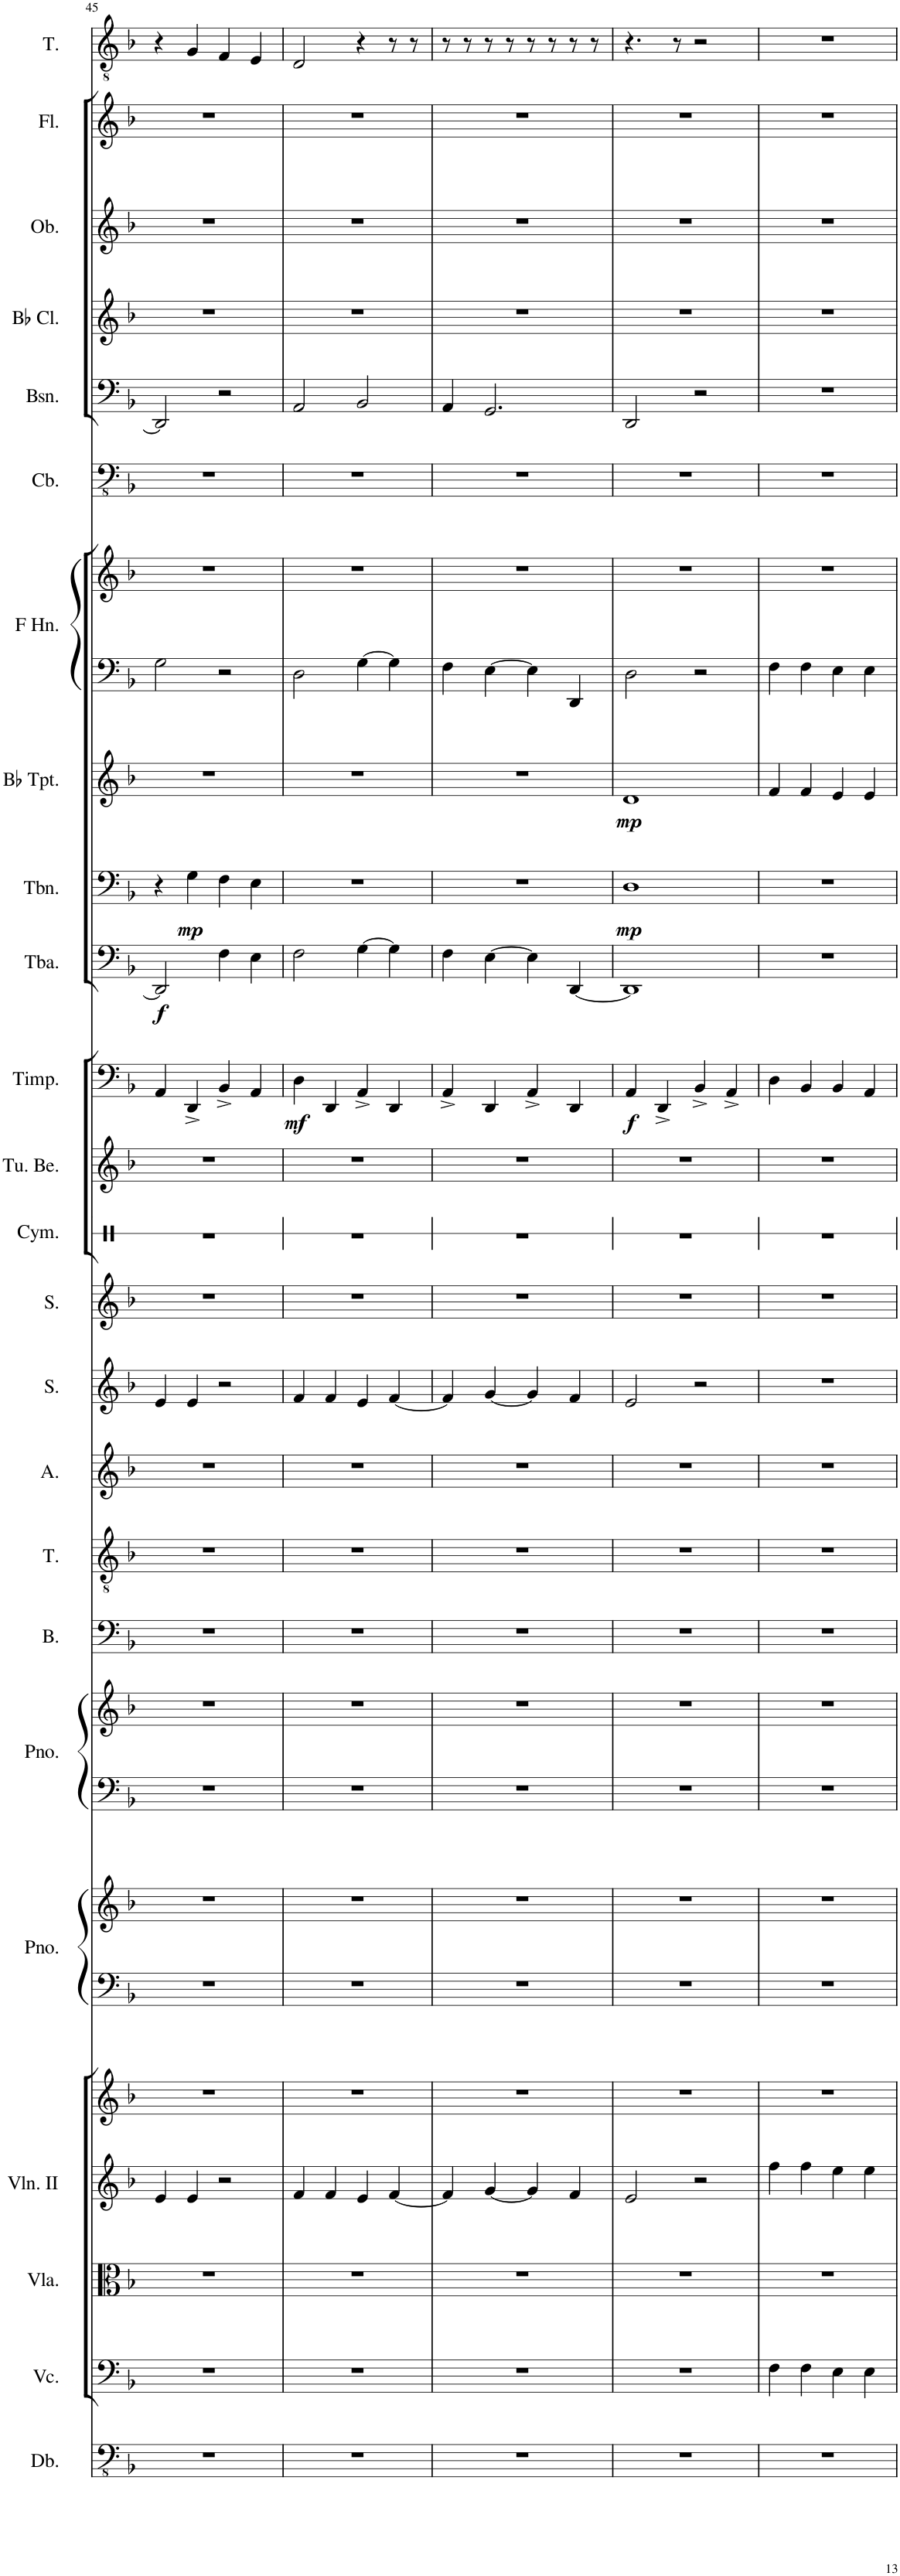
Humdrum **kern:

**kern	**kern	**kern	**kern	**kern	**kern	**kern	**kern	**kern	**kern	**kern	**kern	**kern	**kern	**kern	**kern	**kern	**dynam	**kern	**dynam	**kern	**dynam	**kern	**dynam	**kern	**kern	**kern	**kern	**kern	**kern	**kern	**kern
*part25	*part24	*part23	*part22	*part21	*part20	*part20	*part19	*part19	*part18	*part17	*part16	*part15	*part14	*part13	*part12	*part11	*part11	*part10	*part10	*part9	*part9	*part8	*part8	*part7	*part7	*part6	*part5	*part4	*part3	*part2	*part1
*staff28	*staff27	*staff26	*staff25	*staff24	*staff23	*staff22	*staff21	*staff20	*staff19	*staff18	*staff17	*staff16	*staff15	*staff14	*staff13	*staff12	*staff12	*staff11	*staff11	*staff10	*staff10	*staff9	*staff9	*staff8	*staff7	*staff6	*staff5	*staff4	*staff3	*staff2	*staff1
*I"Double Bass	*I"Violoncellos	*I"Violas	*I"Violins II	*I"Violins I	*I"Piano	*	*I"Piano	*	*I"Bass	*I"Tenor	*I"Alto	*I"Soprano	*I"Soprano	*I"Cymbal	*I"Tubular Bells	*I"Timpani	*	*I"Tuba	*	*I"Trombone	*	*I"Trumpets in Bb	*	*I"Horns in F	*	*I"Contrabasses	*I"Bassoons	*I"Clarinets in Bb	*I"Oboes	*I"Flutes	*I"Tenor
*I'Db.	*I'Vc.	*I'Vla.	*I'Vln. II	*	*I'Pno.	*	*I'Pno.	*	*I'B.	*I'T.	*I'A.	*I'S.	*I'S.	*I'Cym.	*I'Tu. Be.	*I'Timp.	*	*I'Tba.	*	*I'Tbn.	*	*	*	*	*	*I'Cb.	*I'Bsn.	*	*I'Ob.	*I'Fl.	*I'T.
!!LO:PB:g=z
*clefFv4	*clefF4	*clefC3	*clefG2	*clefG2	*clefF4	*clefG2	*clefF4	*clefG2	*clefF4	*clefGv2	*clefG2	*clefG2	*clefG2	*clefX	*clefG2	*clefF4	*	*clefF4	*	*clefF4	*	*clefG2	*	*clefF4	*clefG2	*clefFv4	*clefF4	*clefG2	*clefG2	*clefG2	*clefGv2
*ITrd7c12	*	*	*	*	*	*	*	*	*	*	*	*	*	*	*	*	*	*	*	*	*	*ITrd1c2	*	*ITrd4c7	*ITrd4c7	*ITrd7c12	*	*ITrd1c2	*	*	*
*k[b-]	*k[b-]	*k[b-]	*k[b-]	*k[b-]	*k[b-]	*k[b-]	*k[b-]	*k[b-]	*k[b-]	*k[b-]	*k[b-]	*k[b-]	*k[b-]	*k[]	*k[b-]	*k[b-]	*	*k[b-]	*	*k[b-]	*	*k[b-]	*	*k[b-]	*k[b-]	*k[b-]	*k[b-]	*k[b-]	*k[b-]	*k[b-]	*k[b-]
*M4/4	*M4/4	*M4/4	*M4/4	*M4/4	*M4/4	*M4/4	*M4/4	*M4/4	*M4/4	*M4/4	*M4/4	*M4/4	*M4/4	*M4/4	*M4/4	*M4/4	*	*M4/4	*	*M4/4	*	*M4/4	*	*M4/4	*M4/4	*M4/4	*M4/4	*M4/4	*M4/4	*M4/4	*M4/4
=45	=45	=45	=45	=45	=45	=45	=45	=45	=45	=45	=45	=45	=45	=45	=45	=45	=45	=45	=45	=45	=45	=45	=45	=45	=45	=45	=45	=45	=45	=45	=45
!	!	!	!	!	!	!	!	!	!	!	!	!	!	!	!	!	!	!	!LO:DY:b	!	!	!	!	!	!	!	!	!	!	!	!
1r	1r	1r	4e/	1r	1r	1r	1r	1r	1r	1r	1r	4e/	1r	1r	1r	4AA/	.	2DD/]	f	4r	.	1r	.	2G\	1r	1r	2DD/]	1r	1r	1r	4r
!	!	!	!	!	!	!	!	!	!	!	!	!	!	!	!	!	!	!	!	!	!LO:DY:b	!	!	!	!	!	!	!	!	!	!
.	.	.	4e/	.	.	.	.	.	.	.	.	4e/	.	.	.	4DD^/	.	.	.	4G\	mp	.	.	.	.	.	.	.	.	.	4G/
.	.	.	2r	.	.	.	.	.	.	.	.	2r	.	.	.	4BB-^/	.	4F\	.	4F\	.	.	.	2r	.	.	2r	.	.	.	4F/
.	.	.	.	.	.	.	.	.	.	.	.	.	.	.	.	4AA/	.	4E\	.	4E\	.	.	.	.	.	.	.	.	.	.	4E/
=46	=46	=46	=46	=46	=46	=46	=46	=46	=46	=46	=46	=46	=46	=46	=46	=46	=46	=46	=46	=46	=46	=46	=46	=46	=46	=46	=46	=46	=46	=46	=46
!	!	!	!	!	!	!	!	!	!	!	!	!	!	!	!	!	!LO:DY:b	!	!	!	!	!	!	!	!	!	!	!	!	!	!
1r	1r	1r	4f/	1r	1r	1r	1r	1r	1r	1r	1r	4f/	1r	1r	1r	4D\	mf	2F\	.	1r	.	1r	.	2D\	1r	1r	2AA/	1r	1r	1r	2D/
.	.	.	4f/	.	.	.	.	.	.	.	.	4f/	.	.	.	4DD/	.	.	.	.	.	.	.	.	.	.	.	.	.	.	.
.	.	.	4e/	.	.	.	.	.	.	.	.	4e/	.	.	.	4AA^/	.	[4G\	.	.	.	.	.	[4G\	.	.	2BB-/	.	.	.	4r
.	.	.	[4f/	.	.	.	.	.	.	.	.	[4f/	.	.	.	4DD/	.	4G\]	.	.	.	.	.	4G\]	.	.	.	.	.	.	8r
.	.	.	.	.	.	.	.	.	.	.	.	.	.	.	.	.	.	.	.	.	.	.	.	.	.	.	.	.	.	.	8r
=47	=47	=47	=47	=47	=47	=47	=47	=47	=47	=47	=47	=47	=47	=47	=47	=47	=47	=47	=47	=47	=47	=47	=47	=47	=47	=47	=47	=47	=47	=47	=47
1r	1r	1r	4f/]	1r	1r	1r	1r	1r	1r	1r	1r	4f/]	1r	1r	1r	4AA^/	.	4F\	.	1r	.	1r	.	4F\	1r	1r	4AA/	1r	1r	1r	8r
.	.	.	.	.	.	.	.	.	.	.	.	.	.	.	.	.	.	.	.	.	.	.	.	.	.	.	.	.	.	.	8r
.	.	.	[4g/	.	.	.	.	.	.	.	.	[4g/	.	.	.	4DD/	.	[4E\	.	.	.	.	.	[4E\	.	.	2.GG/	.	.	.	8r
.	.	.	.	.	.	.	.	.	.	.	.	.	.	.	.	.	.	.	.	.	.	.	.	.	.	.	.	.	.	.	8r
.	.	.	4g/]	.	.	.	.	.	.	.	.	4g/]	.	.	.	4AA^/	.	4E\]	.	.	.	.	.	4E\]	.	.	.	.	.	.	8r
.	.	.	.	.	.	.	.	.	.	.	.	.	.	.	.	.	.	.	.	.	.	.	.	.	.	.	.	.	.	.	8r
.	.	.	4f/	.	.	.	.	.	.	.	.	4f/	.	.	.	4DD/	.	[4DD/	.	.	.	.	.	4DD/	.	.	.	.	.	.	8r
.	.	.	.	.	.	.	.	.	.	.	.	.	.	.	.	.	.	.	.	.	.	.	.	.	.	.	.	.	.	.	8r
=48	=48	=48	=48	=48	=48	=48	=48	=48	=48	=48	=48	=48	=48	=48	=48	=48	=48	=48	=48	=48	=48	=48	=48	=48	=48	=48	=48	=48	=48	=48	=48
!	!	!	!	!	!	!	!	!	!	!	!	!	!	!	!	!	!LO:DY:b	!	!	!	!LO:DY:b	!	!LO:DY:b	!	!	!	!	!	!	!	!
1r	1r	1r	2e/	1r	1r	1r	1r	1r	1r	1r	1r	2e/	1r	1r	1r	4AA/	f	1DD]	.	1D	mp	1d	mp	2D\	1r	1r	2DD/	1r	1r	1r	4.r
.	.	.	.	.	.	.	.	.	.	.	.	.	.	.	.	4DD^/	.	.	.	.	.	.	.	.	.	.	.	.	.	.	.
.	.	.	.	.	.	.	.	.	.	.	.	.	.	.	.	.	.	.	.	.	.	.	.	.	.	.	.	.	.	.	8r
.	.	.	2r	.	.	.	.	.	.	.	.	2r	.	.	.	4BB-^/	.	.	.	.	.	.	.	2r	.	.	2r	.	.	.	2r
.	.	.	.	.	.	.	.	.	.	.	.	.	.	.	.	4AA^/	.	.	.	.	.	.	.	.	.	.	.	.	.	.	.
=49	=49	=49	=49	=49	=49	=49	=49	=49	=49	=49	=49	=49	=49	=49	=49	=49	=49	=49	=49	=49	=49	=49	=49	=49	=49	=49	=49	=49	=49	=49	=49
1r	4F\	1r	4ff\	1r	1r	1r	1r	1r	1r	1r	1r	1r	1r	1r	1r	4D\	.	1r	.	1r	.	4f/	.	4F\	1r	1r	1r	1r	1r	1r	1r
.	4F\	.	4ff\	.	.	.	.	.	.	.	.	.	.	.	.	4BB-/	.	.	.	.	.	4f/	.	4F\	.	.	.	.	.	.	.
.	4E\	.	4ee\	.	.	.	.	.	.	.	.	.	.	.	.	4BB-/	.	.	.	.	.	4e/	.	4E\	.	.	.	.	.	.	.
.	4E\	.	4ee\	.	.	.	.	.	.	.	.	.	.	.	.	4AA/	.	.	.	.	.	4e/	.	4E\	.	.	.	.	.	.	.
=	=	=	=	=	=	=	=	=	=	=	=	=	=	=	=	=	=	=	=	=	=	=	=	=	=	=	=	=	=	=	=
*-	*-	*-	*-	*-	*-	*-	*-	*-	*-	*-	*-	*-	*-	*-	*-	*-	*-	*-	*-	*-	*-	*-	*-	*-	*-	*-	*-	*-	*-	*-	*-
